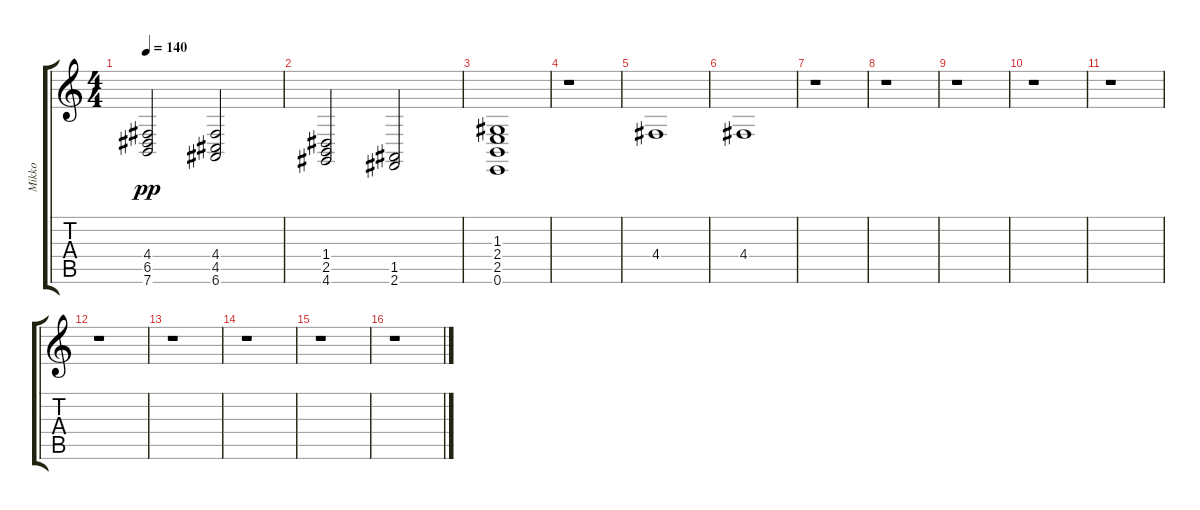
\track ("Mikko" "Mikko") {instrument acousticgrandpiano}
\staff {score tabs}
\tuning (E4 B3 G3 D3 A2 E2) {hide}
\ts (4 4)
\tempo 140
\clef g2
\ks c
(4.4 6.5 7.6).2{dy pp} (4.4 4.5 6.6).2 |
(1.4 2.5 4.6).2 (1.5 2.6).2 |
(1.3 2.4 2.5 0.6).1{volume 10 instrument acousticgrandpiano} |
r.1 |
4.4.1 |
4.4.1 |
r.1 |
r.1 |
r.1 |
r.1 |
r.1 |
r.1 |
r.1 |
r.1 |
r.1 |
r.1
